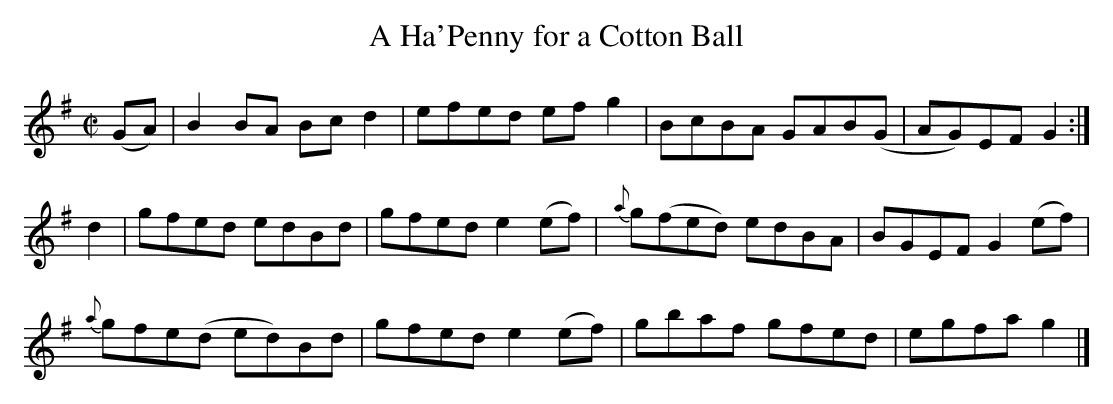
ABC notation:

X:1
T: A Ha'Penny for a Cotton Ball
M: C|
L: 1/8
K: G
(GA)|B2BA Bcd2|efed efg2|BcBA GAB(G|AG)EFG2:|
d2|gfed edBd|gfede2(ef)|{a}g(fed) edBA|BGEFG2(ef)|
{a}gfe(d ed)Bd|gfede2(ef)|gbaf gfed|egfag2|]
